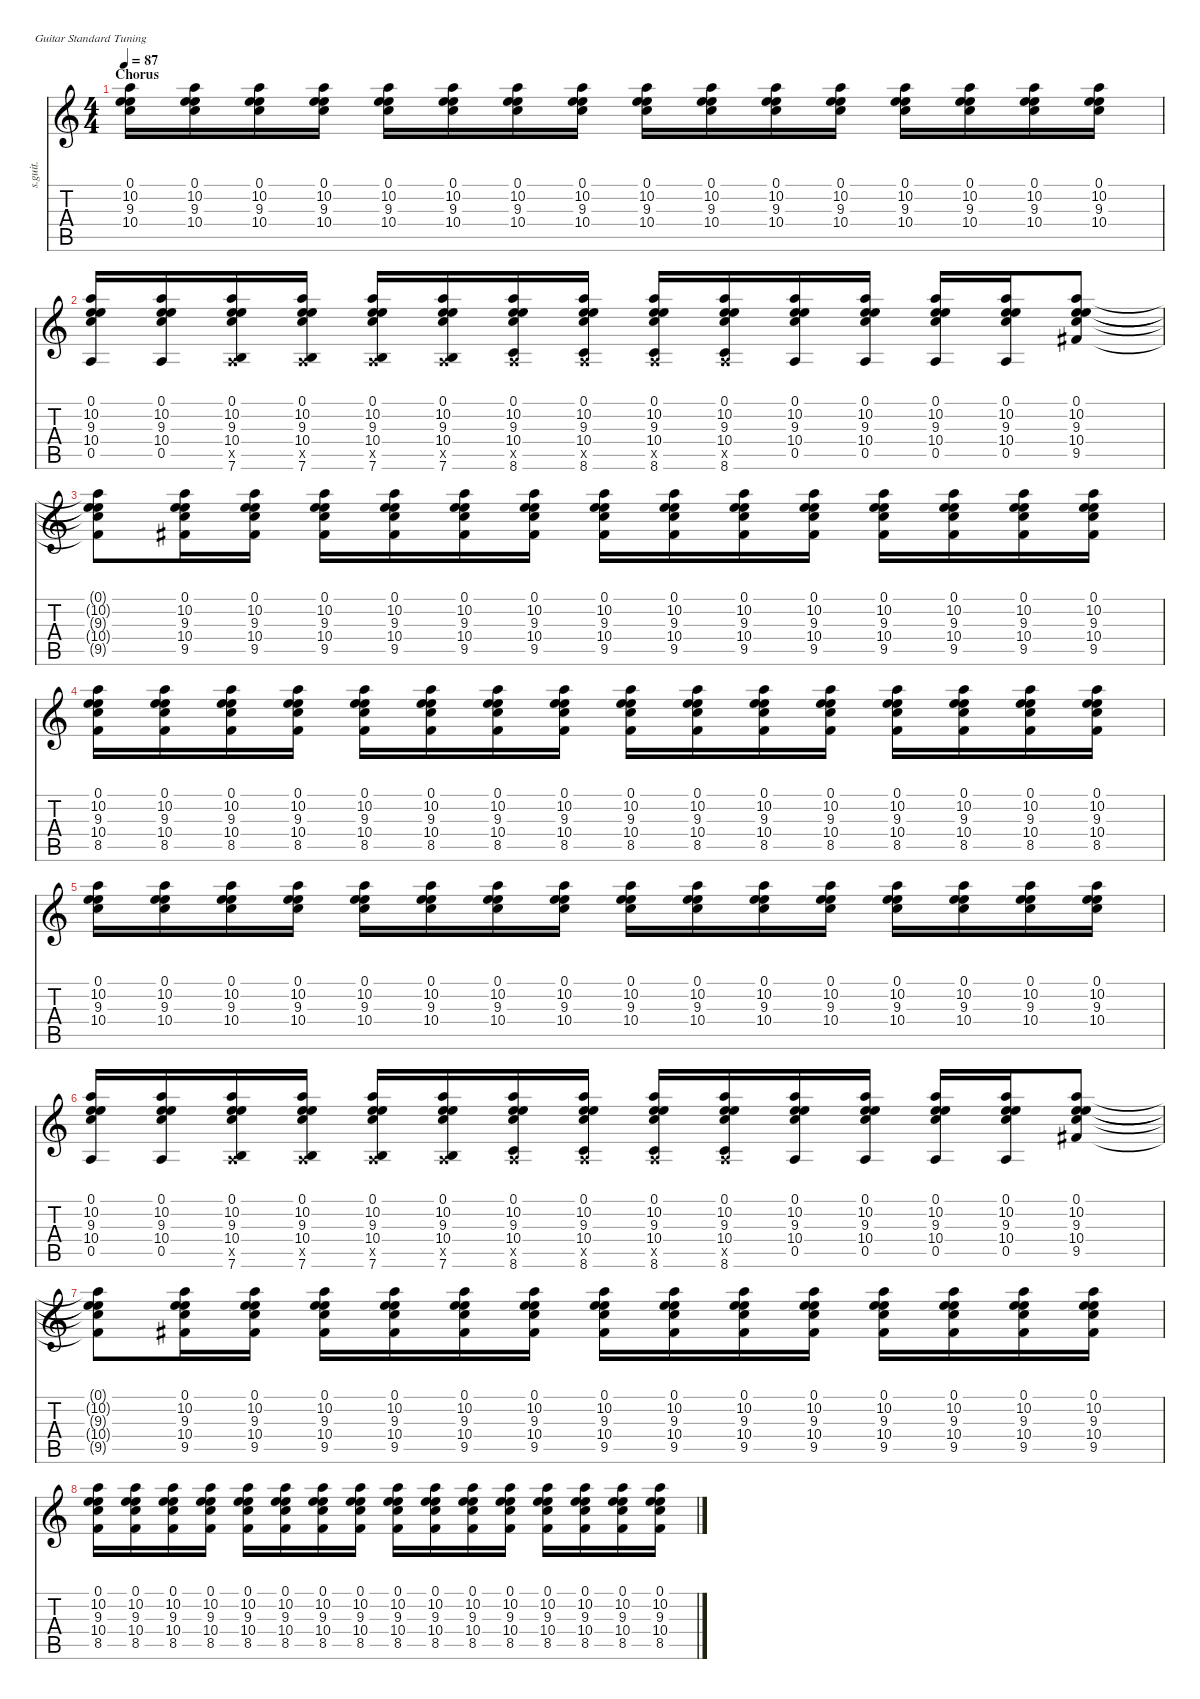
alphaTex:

\defaultSystemsLayout 4
\hideDynamics
\bracketExtendMode nobrackets
\track ("Chris Shiflett (Lead Guitar)" "s.guit.") {instrument distortionguitar}
\staff {score tabs}
\tuning (E4 B3 G3 D3 A2 E2)
\ts (4 4)
\section ("" "Chorus")
\tempo 87
\clef g2
\ks c
(0.1 10.2 9.3 10.4).16{lyrics (0 "") lyrics (1 "") lyrics (2 "") lyrics (3 "") lyrics (4 "") dy fff} (0.1 10.2 9.3 10.4).16{lyrics (0 "") lyrics (1 "") lyrics (2 "") lyrics (3 "") lyrics (4 "")} (0.1 10.2 9.3 10.4).16{lyrics (0 "") lyrics (1 "") lyrics (2 "") lyrics (3 "") lyrics (4 "")} (0.1 10.2 9.3 10.4).16{lyrics (0 "") lyrics (1 "") lyrics (2 "") lyrics (3 "") lyrics (4 "")} (0.1 10.2 9.3 10.4).16{lyrics (0 "") lyrics (1 "") lyrics (2 "") lyrics (3 "") lyrics (4 "")} (0.1 10.2 9.3 10.4).16{lyrics (0 "") lyrics (1 "") lyrics (2 "") lyrics (3 "") lyrics (4 "")} (0.1 10.2 9.3 10.4).16{lyrics (0 "") lyrics (1 "") lyrics (2 "") lyrics (3 "") lyrics (4 "")} (0.1 10.2 9.3 10.4).16{lyrics (0 "") lyrics (1 "") lyrics (2 "") lyrics (3 "") lyrics (4 "")} (0.1 10.2 9.3 10.4).16{lyrics (0 "") lyrics (1 "") lyrics (2 "") lyrics (3 "") lyrics (4 "")} (0.1 10.2 9.3 10.4).16{lyrics (0 "") lyrics (1 "") lyrics (2 "") lyrics (3 "") lyrics (4 "")} (0.1 10.2 9.3 10.4).16{lyrics (0 "") lyrics (1 "") lyrics (2 "") lyrics (3 "") lyrics (4 "")} (0.1 10.2 9.3 10.4).16{lyrics (0 "") lyrics (1 "") lyrics (2 "") lyrics (3 "") lyrics (4 "")} (0.1 10.2 9.3 10.4).16{lyrics (0 "") lyrics (1 "") lyrics (2 "") lyrics (3 "") lyrics (4 "")} (0.1 10.2 9.3 10.4).16{lyrics (0 "") lyrics (1 "") lyrics (2 "") lyrics (3 "") lyrics (4 "")} (0.1 10.2 9.3 10.4).16{lyrics (0 "") lyrics (1 "") lyrics (2 "") lyrics (3 "") lyrics (4 "")} (0.1 10.2 9.3 10.4).16{lyrics (0 "") lyrics (1 "") lyrics (2 "") lyrics (3 "") lyrics (4 "")} |
(0.1 10.2 9.3 10.4 0.5).16{lyrics (0 "") lyrics (1 "") lyrics (2 "") lyrics (3 "") lyrics (4 "")} (0.1 10.2 9.3 10.4 0.5).16{lyrics (0 "") lyrics (1 "") lyrics (2 "") lyrics (3 "") lyrics (4 "")} (0.1 10.2 9.3 10.4 0.5{x} 7.6).16{lyrics (0 "") lyrics (1 "") lyrics (2 "") lyrics (3 "") lyrics (4 "")} (0.1 10.2 9.3 10.4 0.5{x} 7.6).16{lyrics (0 "") lyrics (1 "") lyrics (2 "") lyrics (3 "") lyrics (4 "")} (0.1 10.2 9.3 10.4 0.5{x} 7.6).16{lyrics (0 "") lyrics (1 "") lyrics (2 "") lyrics (3 "") lyrics (4 "")} (0.1 10.2 9.3 10.4 0.5{x} 7.6).16{lyrics (0 "") lyrics (1 "") lyrics (2 "") lyrics (3 "") lyrics (4 "")} (0.1 10.2 9.3 10.4 0.5{x} 8.6).16{lyrics (0 "") lyrics (1 "") lyrics (2 "") lyrics (3 "") lyrics (4 "")} (0.1 10.2 9.3 10.4 0.5{x} 8.6).16{lyrics (0 "") lyrics (1 "") lyrics (2 "") lyrics (3 "") lyrics (4 "")} (0.1 10.2 9.3 10.4 0.5{x} 8.6).16{lyrics (0 "") lyrics (1 "") lyrics (2 "") lyrics (3 "") lyrics (4 "")} (0.1 10.2 9.3 10.4 0.5{x} 8.6).16{lyrics (0 "") lyrics (1 "") lyrics (2 "") lyrics (3 "") lyrics (4 "")} (0.1 10.2 9.3 10.4 0.5).16{lyrics (0 "") lyrics (1 "") lyrics (2 "") lyrics (3 "") lyrics (4 "")} (0.1 10.2 9.3 10.4 0.5).16{lyrics (0 "") lyrics (1 "") lyrics (2 "") lyrics (3 "") lyrics (4 "")} (0.1 10.2 9.3 10.4 0.5).16{lyrics (0 "") lyrics (1 "") lyrics (2 "") lyrics (3 "") lyrics (4 "")} (0.1 10.2 9.3 10.4 0.5).16{lyrics (0 "") lyrics (1 "") lyrics (2 "") lyrics (3 "") lyrics (4 "")} (0.1 10.2 9.3 10.4 9.5{acc #}).8{lyrics (0 "") lyrics (1 "") lyrics (2 "") lyrics (3 "") lyrics (4 "")} |
(0.1{t} 10.2{t} 9.3{t} 10.4{t} 9.5{t acc #}).8{lyrics (0 "") lyrics (1 "") lyrics (2 "") lyrics (3 "") lyrics (4 "")} (0.1 10.2 9.3 10.4 9.5{acc #}).16{lyrics (0 "") lyrics (1 "") lyrics (2 "") lyrics (3 "") lyrics (4 "")} (0.1 10.2 9.3 10.4 9.5{acc #}).16{lyrics (0 "") lyrics (1 "") lyrics (2 "") lyrics (3 "") lyrics (4 "")} (0.1 10.2 9.3 10.4 9.5{acc #}).16{lyrics (0 "") lyrics (1 "") lyrics (2 "") lyrics (3 "") lyrics (4 "")} (0.1 10.2 9.3 10.4 9.5{acc #}).16{lyrics (0 "") lyrics (1 "") lyrics (2 "") lyrics (3 "") lyrics (4 "")} (0.1 10.2 9.3 10.4 9.5{acc #}).16{lyrics (0 "") lyrics (1 "") lyrics (2 "") lyrics (3 "") lyrics (4 "")} (0.1 10.2 9.3 10.4 9.5{acc #}).16{lyrics (0 "") lyrics (1 "") lyrics (2 "") lyrics (3 "") lyrics (4 "")} (0.1 10.2 9.3 10.4 9.5{acc #}).16{lyrics (0 "") lyrics (1 "") lyrics (2 "") lyrics (3 "") lyrics (4 "")} (0.1 10.2 9.3 10.4 9.5{acc #}).16{lyrics (0 "") lyrics (1 "") lyrics (2 "") lyrics (3 "") lyrics (4 "")} (0.1 10.2 9.3 10.4 9.5{acc #}).16{lyrics (0 "") lyrics (1 "") lyrics (2 "") lyrics (3 "") lyrics (4 "")} (0.1 10.2 9.3 10.4 9.5{acc #}).16{lyrics (0 "") lyrics (1 "") lyrics (2 "") lyrics (3 "") lyrics (4 "")} (0.1 10.2 9.3 10.4 9.5{acc #}).16{lyrics (0 "") lyrics (1 "") lyrics (2 "") lyrics (3 "") lyrics (4 "")} (0.1 10.2 9.3 10.4 9.5{acc #}).16{lyrics (0 "") lyrics (1 "") lyrics (2 "") lyrics (3 "") lyrics (4 "")} (0.1 10.2 9.3 10.4 9.5{acc #}).16{lyrics (0 "") lyrics (1 "") lyrics (2 "") lyrics (3 "") lyrics (4 "")} (0.1 10.2 9.3 10.4 9.5{acc #}).16{lyrics (0 "") lyrics (1 "") lyrics (2 "") lyrics (3 "") lyrics (4 "")} |
(0.1 10.2 9.3 10.4 8.5).16{lyrics (0 "") lyrics (1 "") lyrics (2 "") lyrics (3 "") lyrics (4 "")} (0.1 10.2 9.3 10.4 8.5).16{lyrics (0 "") lyrics (1 "") lyrics (2 "") lyrics (3 "") lyrics (4 "")} (0.1 10.2 9.3 10.4 8.5).16{lyrics (0 "") lyrics (1 "") lyrics (2 "") lyrics (3 "") lyrics (4 "")} (0.1 10.2 9.3 10.4 8.5).16{lyrics (0 "") lyrics (1 "") lyrics (2 "") lyrics (3 "") lyrics (4 "")} (0.1 10.2 9.3 10.4 8.5).16{lyrics (0 "") lyrics (1 "") lyrics (2 "") lyrics (3 "") lyrics (4 "")} (0.1 10.2 9.3 10.4 8.5).16{lyrics (0 "") lyrics (1 "") lyrics (2 "") lyrics (3 "") lyrics (4 "")} (0.1 10.2 9.3 10.4 8.5).16{lyrics (0 "") lyrics (1 "") lyrics (2 "") lyrics (3 "") lyrics (4 "")} (0.1 10.2 9.3 10.4 8.5).16{lyrics (0 "") lyrics (1 "") lyrics (2 "") lyrics (3 "") lyrics (4 "")} (0.1 10.2 9.3 10.4 8.5).16{lyrics (0 "") lyrics (1 "") lyrics (2 "") lyrics (3 "") lyrics (4 "")} (0.1 10.2 9.3 10.4 8.5).16{lyrics (0 "") lyrics (1 "") lyrics (2 "") lyrics (3 "") lyrics (4 "")} (0.1 10.2 9.3 10.4 8.5).16{lyrics (0 "") lyrics (1 "") lyrics (2 "") lyrics (3 "") lyrics (4 "")} (0.1 10.2 9.3 10.4 8.5).16{lyrics (0 "") lyrics (1 "") lyrics (2 "") lyrics (3 "") lyrics (4 "")} (0.1 10.2 9.3 10.4 8.5).16{lyrics (0 "") lyrics (1 "") lyrics (2 "") lyrics (3 "") lyrics (4 "")} (0.1 10.2 9.3 10.4 8.5).16{lyrics (0 "") lyrics (1 "") lyrics (2 "") lyrics (3 "") lyrics (4 "")} (0.1 10.2 9.3 10.4 8.5).16{lyrics (0 "") lyrics (1 "") lyrics (2 "") lyrics (3 "") lyrics (4 "")} (0.1 10.2 9.3 10.4 8.5).16{lyrics (0 "") lyrics (1 "") lyrics (2 "") lyrics (3 "") lyrics (4 "")} |
(0.1 10.2 9.3 10.4).16{lyrics (0 "") lyrics (1 "") lyrics (2 "") lyrics (3 "") lyrics (4 "")} (0.1 10.2 9.3 10.4).16{lyrics (0 "") lyrics (1 "") lyrics (2 "") lyrics (3 "") lyrics (4 "")} (0.1 10.2 9.3 10.4).16{lyrics (0 "") lyrics (1 "") lyrics (2 "") lyrics (3 "") lyrics (4 "")} (0.1 10.2 9.3 10.4).16{lyrics (0 "") lyrics (1 "") lyrics (2 "") lyrics (3 "") lyrics (4 "")} (0.1 10.2 9.3 10.4).16{lyrics (0 "") lyrics (1 "") lyrics (2 "") lyrics (3 "") lyrics (4 "")} (0.1 10.2 9.3 10.4).16{lyrics (0 "") lyrics (1 "") lyrics (2 "") lyrics (3 "") lyrics (4 "")} (0.1 10.2 9.3 10.4).16{lyrics (0 "") lyrics (1 "") lyrics (2 "") lyrics (3 "") lyrics (4 "")} (0.1 10.2 9.3 10.4).16{lyrics (0 "") lyrics (1 "") lyrics (2 "") lyrics (3 "") lyrics (4 "")} (0.1 10.2 9.3 10.4).16{lyrics (0 "") lyrics (1 "") lyrics (2 "") lyrics (3 "") lyrics (4 "")} (0.1 10.2 9.3 10.4).16{lyrics (0 "") lyrics (1 "") lyrics (2 "") lyrics (3 "") lyrics (4 "")} (0.1 10.2 9.3 10.4).16{lyrics (0 "") lyrics (1 "") lyrics (2 "") lyrics (3 "") lyrics (4 "")} (0.1 10.2 9.3 10.4).16{lyrics (0 "") lyrics (1 "") lyrics (2 "") lyrics (3 "") lyrics (4 "")} (0.1 10.2 9.3 10.4).16{lyrics (0 "") lyrics (1 "") lyrics (2 "") lyrics (3 "") lyrics (4 "")} (0.1 10.2 9.3 10.4).16{lyrics (0 "") lyrics (1 "") lyrics (2 "") lyrics (3 "") lyrics (4 "")} (0.1 10.2 9.3 10.4).16{lyrics (0 "") lyrics (1 "") lyrics (2 "") lyrics (3 "") lyrics (4 "")} (0.1 10.2 9.3 10.4).16{lyrics (0 "") lyrics (1 "") lyrics (2 "") lyrics (3 "") lyrics (4 "")} |
(0.1 10.2 9.3 10.4 0.5).16{lyrics (0 "") lyrics (1 "") lyrics (2 "") lyrics (3 "") lyrics (4 "")} (0.1 10.2 9.3 10.4 0.5).16{lyrics (0 "") lyrics (1 "") lyrics (2 "") lyrics (3 "") lyrics (4 "")} (0.1 10.2 9.3 10.4 0.5{x} 7.6).16{lyrics (0 "") lyrics (1 "") lyrics (2 "") lyrics (3 "") lyrics (4 "")} (0.1 10.2 9.3 10.4 0.5{x} 7.6).16{lyrics (0 "") lyrics (1 "") lyrics (2 "") lyrics (3 "") lyrics (4 "")} (0.1 10.2 9.3 10.4 0.5{x} 7.6).16{lyrics (0 "") lyrics (1 "") lyrics (2 "") lyrics (3 "") lyrics (4 "")} (0.1 10.2 9.3 10.4 0.5{x} 7.6).16{lyrics (0 "") lyrics (1 "") lyrics (2 "") lyrics (3 "") lyrics (4 "")} (0.1 10.2 9.3 10.4 0.5{x} 8.6).16{lyrics (0 "") lyrics (1 "") lyrics (2 "") lyrics (3 "") lyrics (4 "")} (0.1 10.2 9.3 10.4 0.5{x} 8.6).16{lyrics (0 "") lyrics (1 "") lyrics (2 "") lyrics (3 "") lyrics (4 "")} (0.1 10.2 9.3 10.4 0.5{x} 8.6).16{lyrics (0 "") lyrics (1 "") lyrics (2 "") lyrics (3 "") lyrics (4 "")} (0.1 10.2 9.3 10.4 0.5{x} 8.6).16{lyrics (0 "") lyrics (1 "") lyrics (2 "") lyrics (3 "") lyrics (4 "")} (0.1 10.2 9.3 10.4 0.5).16{lyrics (0 "") lyrics (1 "") lyrics (2 "") lyrics (3 "") lyrics (4 "")} (0.1 10.2 9.3 10.4 0.5).16{lyrics (0 "") lyrics (1 "") lyrics (2 "") lyrics (3 "") lyrics (4 "")} (0.1 10.2 9.3 10.4 0.5).16{lyrics (0 "") lyrics (1 "") lyrics (2 "") lyrics (3 "") lyrics (4 "")} (0.1 10.2 9.3 10.4 0.5).16{lyrics (0 "") lyrics (1 "") lyrics (2 "") lyrics (3 "") lyrics (4 "")} (0.1 10.2 9.3 10.4 9.5{acc #}).8{lyrics (0 "") lyrics (1 "") lyrics (2 "") lyrics (3 "") lyrics (4 "")} |
(0.1{t} 10.2{t} 9.3{t} 10.4{t} 9.5{t acc #}).8{lyrics (0 "") lyrics (1 "") lyrics (2 "") lyrics (3 "") lyrics (4 "")} (0.1 10.2 9.3 10.4 9.5{acc #}).16{lyrics (0 "") lyrics (1 "") lyrics (2 "") lyrics (3 "") lyrics (4 "")} (0.1 10.2 9.3 10.4 9.5{acc #}).16{lyrics (0 "") lyrics (1 "") lyrics (2 "") lyrics (3 "") lyrics (4 "")} (0.1 10.2 9.3 10.4 9.5{acc #}).16{lyrics (0 "") lyrics (1 "") lyrics (2 "") lyrics (3 "") lyrics (4 "")} (0.1 10.2 9.3 10.4 9.5{acc #}).16{lyrics (0 "") lyrics (1 "") lyrics (2 "") lyrics (3 "") lyrics (4 "")} (0.1 10.2 9.3 10.4 9.5{acc #}).16{lyrics (0 "") lyrics (1 "") lyrics (2 "") lyrics (3 "") lyrics (4 "")} (0.1 10.2 9.3 10.4 9.5{acc #}).16{lyrics (0 "") lyrics (1 "") lyrics (2 "") lyrics (3 "") lyrics (4 "")} (0.1 10.2 9.3 10.4 9.5{acc #}).16{lyrics (0 "") lyrics (1 "") lyrics (2 "") lyrics (3 "") lyrics (4 "")} (0.1 10.2 9.3 10.4 9.5{acc #}).16{lyrics (0 "") lyrics (1 "") lyrics (2 "") lyrics (3 "") lyrics (4 "")} (0.1 10.2 9.3 10.4 9.5{acc #}).16{lyrics (0 "") lyrics (1 "") lyrics (2 "") lyrics (3 "") lyrics (4 "")} (0.1 10.2 9.3 10.4 9.5{acc #}).16{lyrics (0 "") lyrics (1 "") lyrics (2 "") lyrics (3 "") lyrics (4 "")} (0.1 10.2 9.3 10.4 9.5{acc #}).16{lyrics (0 "") lyrics (1 "") lyrics (2 "") lyrics (3 "") lyrics (4 "")} (0.1 10.2 9.3 10.4 9.5{acc #}).16{lyrics (0 "") lyrics (1 "") lyrics (2 "") lyrics (3 "") lyrics (4 "")} (0.1 10.2 9.3 10.4 9.5{acc #}).16{lyrics (0 "") lyrics (1 "") lyrics (2 "") lyrics (3 "") lyrics (4 "")} (0.1 10.2 9.3 10.4 9.5{acc #}).16{lyrics (0 "") lyrics (1 "") lyrics (2 "") lyrics (3 "") lyrics (4 "")} |
(0.1 10.2 9.3 10.4 8.5).16{lyrics (0 "") lyrics (1 "") lyrics (2 "") lyrics (3 "") lyrics (4 "")} (0.1 10.2 9.3 10.4 8.5).16{lyrics (0 "") lyrics (1 "") lyrics (2 "") lyrics (3 "") lyrics (4 "")} (0.1 10.2 9.3 10.4 8.5).16{lyrics (0 "") lyrics (1 "") lyrics (2 "") lyrics (3 "") lyrics (4 "")} (0.1 10.2 9.3 10.4 8.5).16{lyrics (0 "") lyrics (1 "") lyrics (2 "") lyrics (3 "") lyrics (4 "")} (0.1 10.2 9.3 10.4 8.5).16{lyrics (0 "") lyrics (1 "") lyrics (2 "") lyrics (3 "") lyrics (4 "")} (0.1 10.2 9.3 10.4 8.5).16{lyrics (0 "") lyrics (1 "") lyrics (2 "") lyrics (3 "") lyrics (4 "")} (0.1 10.2 9.3 10.4 8.5).16{lyrics (0 "") lyrics (1 "") lyrics (2 "") lyrics (3 "") lyrics (4 "")} (0.1 10.2 9.3 10.4 8.5).16{lyrics (0 "") lyrics (1 "") lyrics (2 "") lyrics (3 "") lyrics (4 "")} (0.1 10.2 9.3 10.4 8.5).16{lyrics (0 "") lyrics (1 "") lyrics (2 "") lyrics (3 "") lyrics (4 "")} (0.1 10.2 9.3 10.4 8.5).16{lyrics (0 "") lyrics (1 "") lyrics (2 "") lyrics (3 "") lyrics (4 "")} (0.1 10.2 9.3 10.4 8.5).16{lyrics (0 "") lyrics (1 "") lyrics (2 "") lyrics (3 "") lyrics (4 "")} (0.1 10.2 9.3 10.4 8.5).16{lyrics (0 "") lyrics (1 "") lyrics (2 "") lyrics (3 "") lyrics (4 "")} (0.1 10.2 9.3 10.4 8.5).16{lyrics (0 "") lyrics (1 "") lyrics (2 "") lyrics (3 "") lyrics (4 "")} (0.1 10.2 9.3 10.4 8.5).16{lyrics (0 "") lyrics (1 "") lyrics (2 "") lyrics (3 "") lyrics (4 "")} (0.1 10.2 9.3 10.4 8.5).16{lyrics (0 "") lyrics (1 "") lyrics (2 "") lyrics (3 "") lyrics (4 "")} (0.1 10.2 9.3 10.4 8.5).16{lyrics (0 "") lyrics (1 "") lyrics (2 "") lyrics (3 "") lyrics (4 "")}
